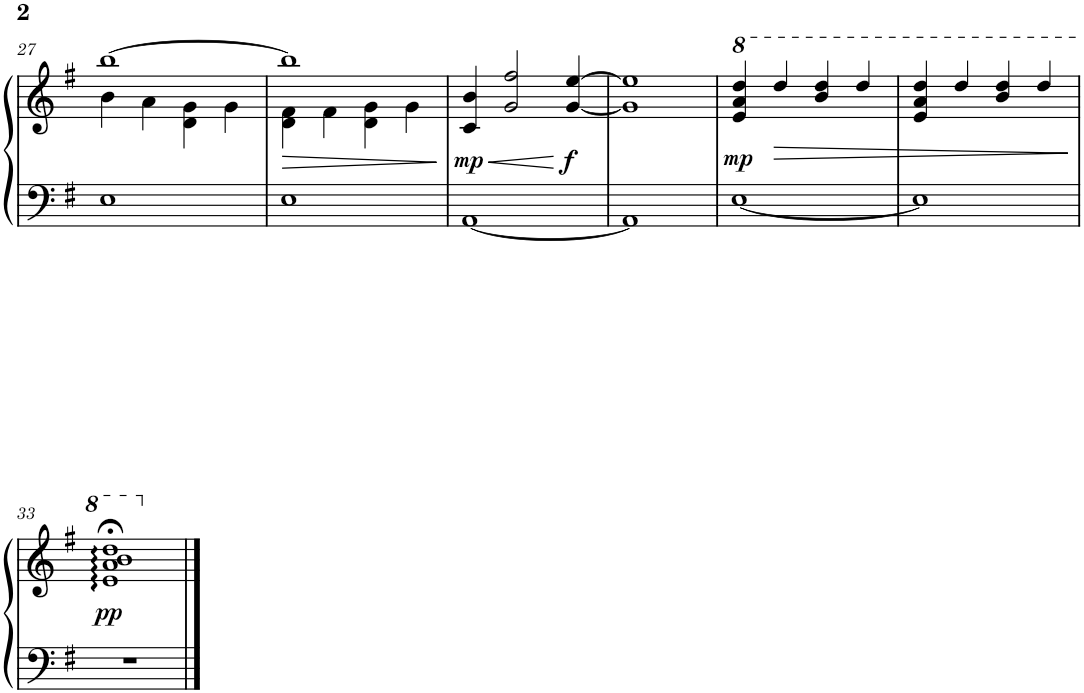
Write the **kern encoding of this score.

**kern	**kern	**dynam
*part1	*part1	*part1
*staff2	*staff1	*staff1/2
*I"Piano	*	*
*I'Pno.	*	*
!!LO:PB:g=z
*clefF4	*clefG2	*
*Trd2c4	*Trd2c4	*
*k[f#]	*k[f#]	*
*M4/4	*M4/4	*
=27	=27	=27
*	*^	*
1E	[1bb	4b\	.
.	.	4a\	.
.	.	4d\ 4g\	.
.	.	4g\	.
=28	=28	=28	=28
!	!	!	!LO:HP:b
1E	1bb]	4d\ 4f#\	>
.	.	4f#\	.
.	.	4d\ 4g\	.
.	.	4g\	.
*	*v	*v	*
.	.	]
=29	=29	=29
!	!	!LO:HP:b
!	!	!LO:DY:n=1:b
[1AA	4c/ 4b/	< mp
.	2g/ 2ff#/	.
!	!	!LO:DY:n=2:b
.	[4g/ [4ee/	[ f
=30	=30	=30
1AA]	1g] 1ee]	.
=31	=31	=31
*	*8va	*
!	!	!LO:DY:b
[<1E	4ee/ 4aa/ 4ddd/	mp
!	!	!LO:HP:b
.	4ddd/	>
.	4bb/ 4ddd/	.
.	4ddd/	.
=32	=32	=32
1E]	4ee/ 4aa/ 4ddd/	.
.	4ddd/	.
.	4bb/ 4ddd/	.
.	4ddd/	.
.	.	]
!!LO:LB:g=z
=33	=33	=33
!	!	!LO:DY:b
1r	1ee:;< 1aa:;< 1bb:;< 1ddd:;<	pp
*	*X8va	*
==	==	==
*-	*-	*-
